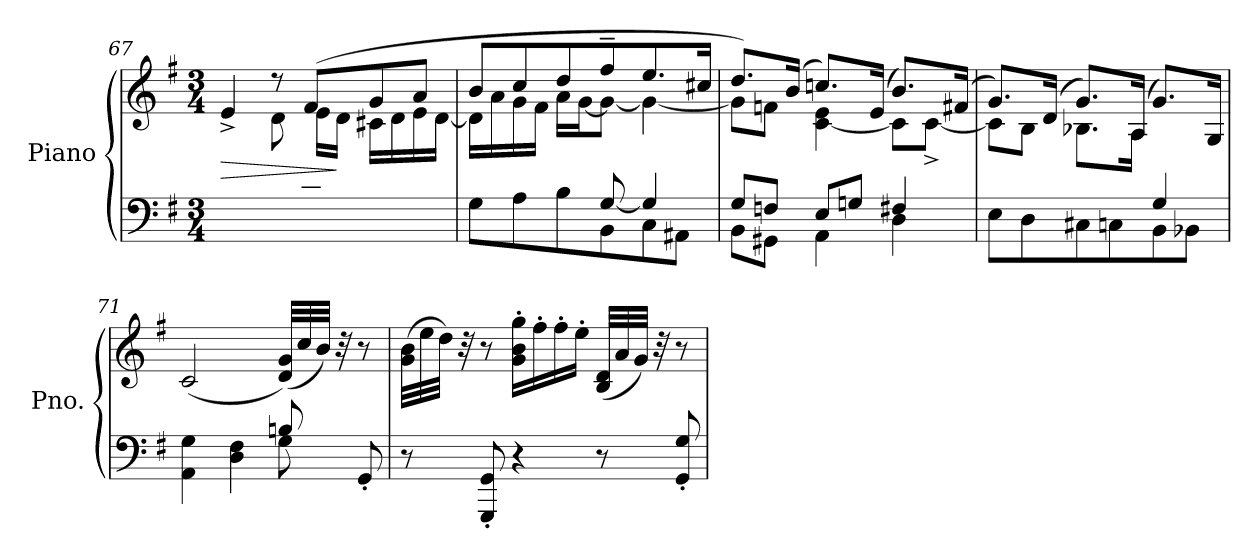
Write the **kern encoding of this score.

**kern	**kern	**dynam
*part1	*part1	*part1
*staff2	*staff1	*staff1/2
*I"Piano	*	*
*I'Pno.	*	*
*clefF4	*clefG2	*
*k[f#]	*k[f#]	*
*M3/4	*M3/4	*
=67	=67	=67
!	!	!LO:HP:b
*	*^	*
*	*	*^	*
4ryy	4e^/	4.ryy	4ryy	>
8ryy	8r	.	(<8d\L	.
8c\	(>8f#/L	16e\LL	4.ryy	.
.	.	16d\JJ	.	]
8B\	8g/	16c#X\LL	.	.
.	.	16d\	.	.
8F#\J	8a/J	16e\	.	.
.	.	[16d\JJ	.	.
*	*	*v	*v	*
!!LO:LB:g=z
=68	=68	=68	=68
*^	*	*	*
8G\L	4.ryy	8b/L	16d\LL]	.
.	.	.	16a\	.
8A\	.	8cc/	16g\	.
.	.	.	16f#\JJ	.
8B\	.	8dd/	16a\LL	.
.	.	.	[16g\J	.
8BB\	[8G/	8ff#~/	8g\J_	.
8C\	4G/]	8.ee/	4g\_	.
8AA#X\J	.	.	.	.
.	.	16cc#X/Jk	.	.
=69	=69	=69	=69	=69
8G/L	8BB\L	8.dd/L)	8g\L]	.
8Fn/J	8GG#X\J	.	8fn\J	.
.	.	(>16b/Jk	.	.
8E/L	4AA\	8.ccn/L)	[4c\ 4e\	.
8Gn/J	.	.	.	.
.	.	(>16e/Jk	.	.
4F#X/)	4D\	8.b/L)	8c\L]	.
.	.	.	[8c^\J	.
.	.	(>16f#X/Jk	.	.
=70	=70	=70	=70	=70
8E\L	2ryy	8.g/L)	8c\L]	.
8D\	.	.	8B\J	.
.	.	(>16d/Jk	.	.
8C#X\	.	8.g/L)	8.B-X\L	.
8Cn\	.	.	.	.
.	.	(>16A/Jk	16A\Jk	.
8BB\	4G/	8.g/L)	4ryy	.
8BB-X\J	.	.	.	.
.	.	16G/Jk	.	.
*	*	*v	*v	*
=71	=71	=71	=71
4AA\ 4G\	2ryy	(>2c/	.
4D\ 4F#\	.	.	.
8Bn/	8G\	(<(<32d/ 32g/LLL)	.
.	.	32cc/	.
.	.	32b/JJJ)	.
.	.	32r	.
8GG'/)	8ryy	8r	.
*v	*v	*	*
!!LO:LB:g=z
=72	=72	=72
8r	(>(<32g\ 32b\LLL	.
.	32ee\	.
.	32dd\JJJ)	.
.	32r	.
8GGG/' 8GG/')	8r	.
4r	16g\' 16b\' 16gg\'LL	.
.	16ff#'\	.
.	16ff#'\	.
.	16ee'\JJ	.
8r	(<(<32B/ 32d/LLL	.
.	32a/	.
.	32g/JJJ)	.
.	32r	.
8GG/' 8G/')	8r	.
=	=	=
*-	*-	*-
